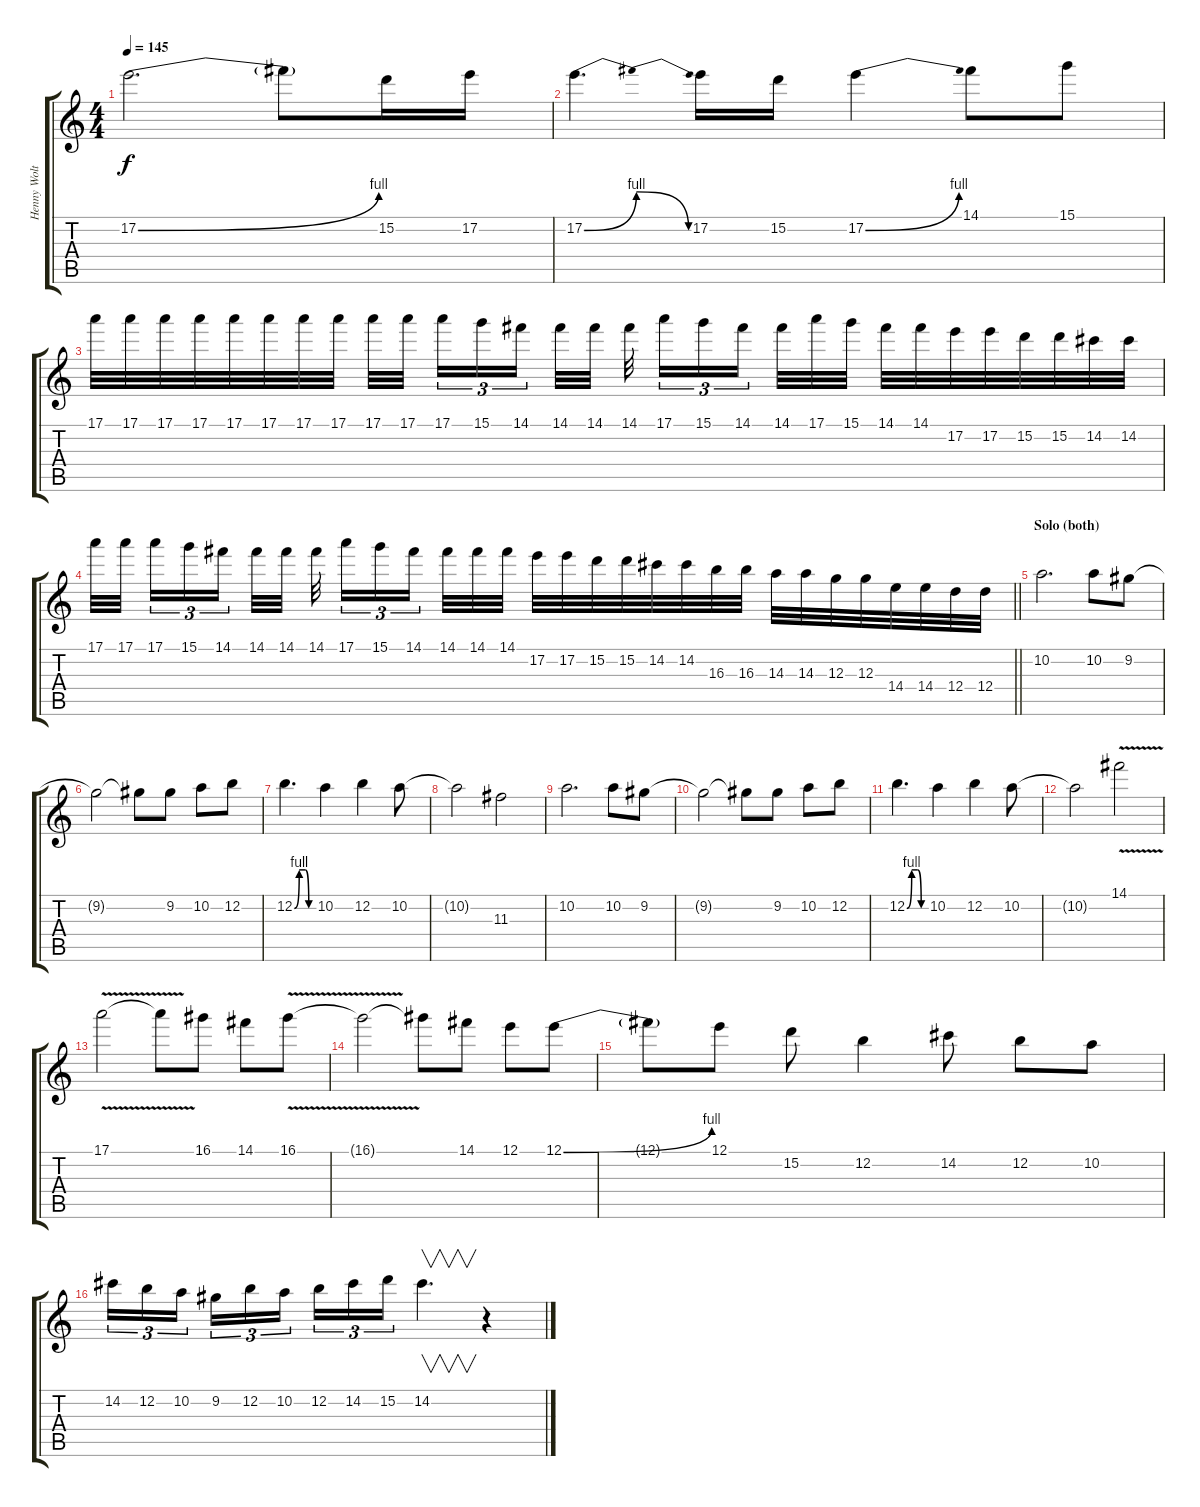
\track ("Henny Wolter" "Henny Wolt") {instrument distortionguitar}
\staff {score tabs}
\tuning (E4 B3 G3 D3 A2 E2) {hide}
\ts (4 4)
\tempo 145
\clef g2
\ks c
17.2{be (bend 0 0 60 4)}.2{d dy f} 17.2{t}.8 15.2.16 17.2.16 |
17.2{be (bendrelease 0 0 2 4 46 4 60 0)}.4{d} 17.2.16 15.2.16 17.2{be (bend 0 0 60 4)}.4 14.1.8 15.1.8 |
17.1.32 17.1.32 17.1.32 17.1.32 17.1.32 17.1.32 17.1.32 17.1.32 17.1.32 17.1.32{beam splitsecondary} 17.1.16{tu (3 2)} 15.1.16{tu (3 2)} 14.1.16{tu (3 2) beam splitsecondary} 14.1.32 14.1.32 14.1.32{beam splitsecondary} 17.1.16{tu (3 2)} 15.1.16{tu (3 2)} 14.1.16{tu (3 2) beam splitsecondary} 14.1.32 17.1.32 15.1.32 14.1.32 14.1.32 17.2.32 17.2.32 15.2.32 15.2.32 14.2.32 14.2.32 |
\barLineRight lightlight
17.1.32 17.1.32{beam splitsecondary} 17.1.16{tu (3 2)} 15.1.16{tu (3 2)} 14.1.16{tu (3 2) beam splitsecondary} 14.1.32 14.1.32 14.1.32{beam splitsecondary} 17.1.16{tu (3 2)} 15.1.16{tu (3 2)} 14.1.16{tu (3 2) beam splitsecondary} 14.1.32 14.1.32 14.1.32 17.2.32 17.2.32 15.2.32 15.2.32 14.2.32 14.2.32 16.3.32 16.3.32 14.3.32 14.3.32 12.3.32 12.3.32 14.4.32 14.4.32 12.4.32 12.4.32 |
\section ("" "Solo (both)")
10.2.2{d volume 14} 10.2.8 9.2.8 |
9.2{t}.2 9.2{t}.8 9.2.8 10.2.8 12.2.8 |
12.2{be (custom 0 0 15 4 34 4 45 0 60 0)}.4{d} 10.2.4 12.2.4 10.2.8 |
10.2{t}.2 11.3.2 |
10.2.2{d} 10.2.8 9.2.8 |
9.2{t}.2 9.2{t}.8 9.2.8 10.2.8 12.2.8 |
12.2{be (custom 0 0 15 4 34 4 45 0 60 0)}.4{d} 10.2.4 12.2.4 10.2.8 |
10.2{t}.2 14.1{v}.2 |
17.1{v}.2 17.1{t}.8 16.1.8 14.1.8 16.1{v}.8 |
16.1{t}.2 16.1{t}.8 14.1.8 12.1.8 12.1{be (bend 0 0 60 4)}.8 |
12.1{t}.8 12.1.8 15.2.8 12.2.4 14.2.8 12.2.8 10.2.8 |
14.2.16{tu (3 2)} 12.2.16{tu (3 2)} 10.2.16{tu (3 2) beam splitsecondary} 9.2.16{tu (3 2)} 12.2.16{tu (3 2)} 10.2.16{tu (3 2)} 12.2.16{tu (3 2)} 14.2.16{tu (3 2)} 15.2.16{tu (3 2)} 14.2.4{v d} r.4
